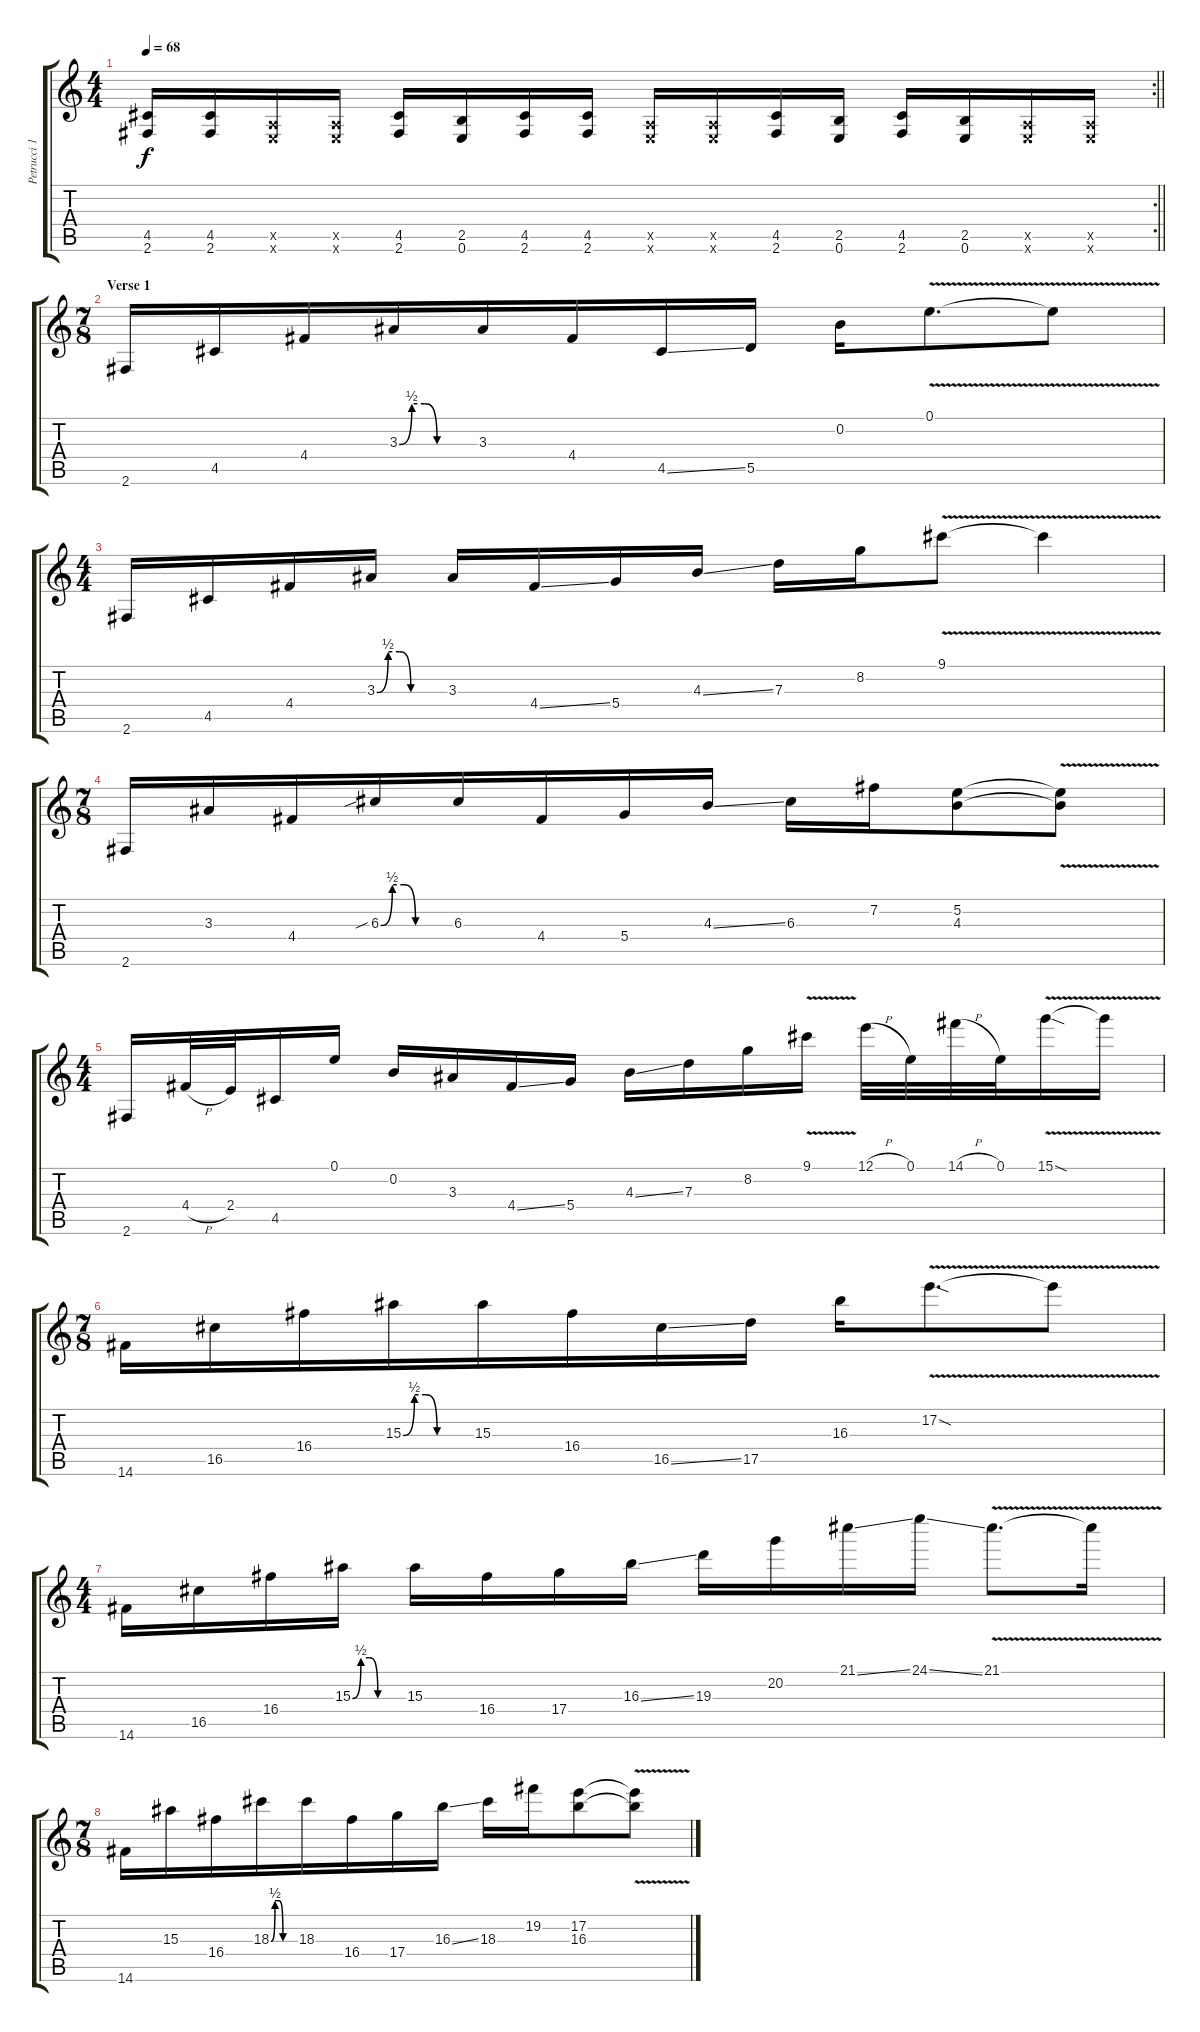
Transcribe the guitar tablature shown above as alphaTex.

\track ("Petrucci 1" "Petrucci 1") {instrument distortionguitar}
\staff {score tabs}
\tuning (E4 B3 G3 D3 A2 E2) {hide}
\rc 2
\ts (4 4)
\tempo 68
\clef g2
\barLineRight lightlight
\ks c
(4.5 2.6).16{dy f} (4.5 2.6).16 (0.5{x} 0.6{x}).16 (0.5{x} 0.6{x}).16 (4.5 2.6).16 (2.5 0.6).16 (4.5 2.6).16 (4.5 2.6).16 (0.5{x} 0.6{x}).16 (0.5{x} 0.6{x}).16 (4.5 2.6).16 (2.5 0.6).16 (4.5 2.6).16 (2.5 0.6).16 (0.5{x} 0.6{x}).16 (0.5{x} 0.6{x}).16 |
\ts (7 8)
\section ("" "Verse 1")
2.6.16 4.5.16 4.4.16 3.3{be (custom 0 0 10 2 20 2 30 0 60 0)}.16 3.3.16 4.4.16 4.5{ss}.16 5.5.16 0.2.16 0.1{v}.8{d} 0.1{t}.8 |
\ts (4 4)
2.6.16 4.5.16 4.4.16 3.3{be (custom 0 0 10 2 20 2 30 0 60 0)}.16 3.3.16 4.4{ss}.16 5.4.16 4.3{ss}.16 7.3.16 8.2.16 9.1{v}.8 9.1{t}.4 |
\ts (7 8)
2.6.16 3.3.16 4.4.16 6.3{be (custom 0 0 10 2 20 2 30 0 60 0) sib}.16 6.3.16 4.4.16 5.4.16 4.3{ss}.16 6.3.16 7.2.16 (5.2 4.3).8 (5.2{v t} 4.3{v t}).8 |
\ts (4 4)
2.6.16 4.4{h}.32 2.4.32 4.5.16 0.1.16 0.2.16 3.3.16 4.4{ss}.16 5.4.16 4.3{ss}.16 7.3.16 8.2.16 9.1{v}.16 12.1{h}.32 0.1.32 14.1{h}.32 0.1.32 15.1{v sod}.16 15.1{t}.16 |
\ts (7 8)
14.6.16 16.5.16 16.4.16 15.3{be (custom 0 0 10 2 20 2 30 0 60 0)}.16 15.3.16 16.4.16 16.5{ss}.16 17.5.16 16.3.16 17.2{v sod}.8{d} 17.2{t}.8 |
\ts (4 4)
14.6.16 16.5.16 16.4.16 15.3{be (custom 0 0 10 2 20 2 30 0 60 0)}.16 15.3.16 16.4.16 17.4.16 16.3{ss}.16 19.3.16 20.2.16 21.1{ss}.16 24.1{ss}.16 21.1{v}.8{d} 21.1{t}.16 |
\ts (7 8)
14.6.16 15.3.16 16.4.16 18.3{be (custom 0 0 10 2 20 2 30 0 60 0)}.16 18.3.16 16.4.16 17.4.16 16.3{ss}.16 18.3.16 19.2.16 (17.2 16.3).8 (17.2{v t} 16.3{v t}).8
